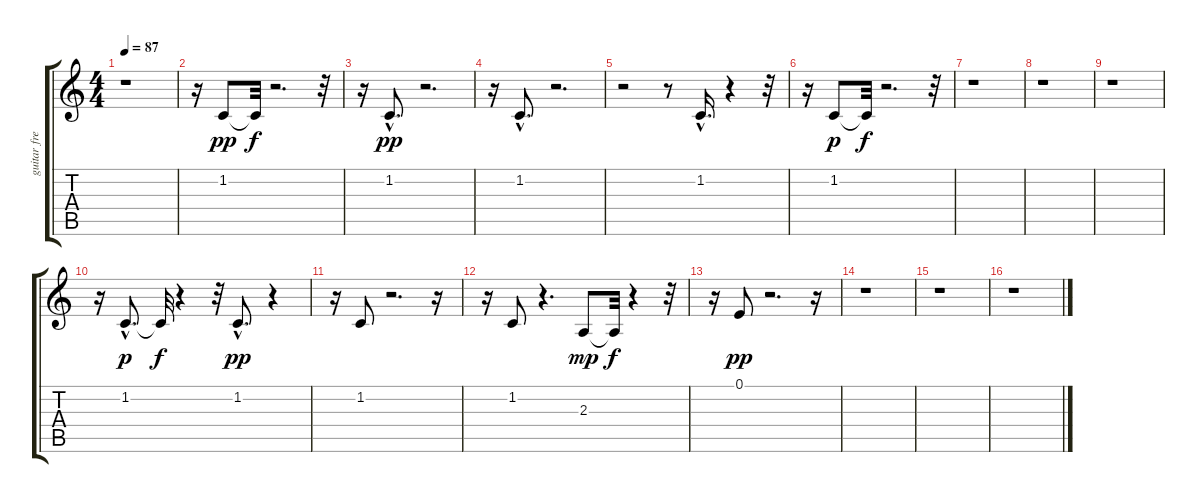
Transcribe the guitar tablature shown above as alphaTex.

\track ("guitar fret noise" "guitar fre") {instrument guitarfretnoise}
\staff {score tabs}
\tuning (E4 B3 G3 D3 A2 E2) {hide}
\ts (4 4)
\tempo 87
\clef g2
\ks c
r.1{dy pp} |
r.16 1.2.8 1.2{t}.32{dy f} r.2{d} r.32 |
r.16 1.2{hac}.8{d dy pp} r.2{d} |
r.16 1.2{hac}.8{d} r.2{d} |
r.2 r.8 1.2{hac}.16{d} r.4 r.32 |
r.16 1.2.8{dy p} 1.2{t}.32{dy f} r.2{d} r.32 |
r.1 |
r.1 |
r.1 |
r.16 1.2{hac}.8{d dy p} 1.2{t}.32{dy f} r.4 r.32 1.2{hac}.8{d dy pp} r.4 |
r.16 1.2.8 r.2{d} r.16 |
r.16 1.2.8 r.4{d} 2.3.8{dy mp} 2.3{t}.32{dy f} r.4 r.32 |
r.16 0.1.8{dy pp} r.2{d} r.16 |
r.1 |
r.1 |
r.1
